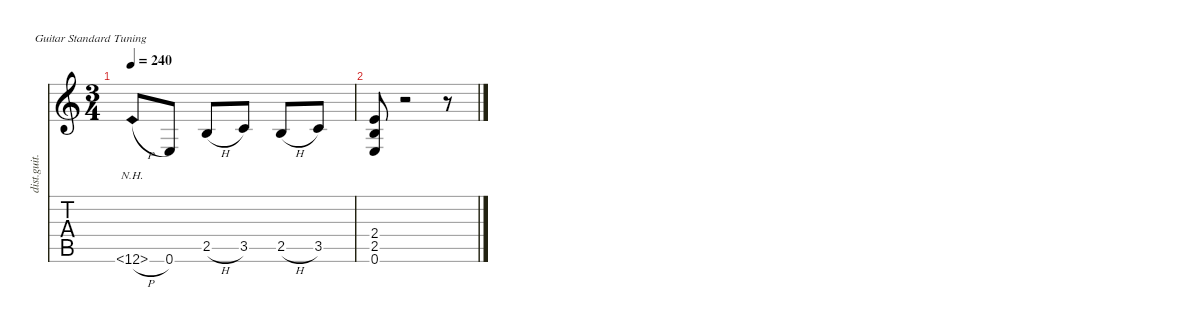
\defaultSystemsLayout 4
\hideDynamics
\bracketExtendMode nobrackets
\track ("loe 2" "dist.guit.") {instrument distortionguitar}
\staff {score tabs}
\tuning (E4 B3 G3 D3 A2 E2)
\ts (3 4)
\tempo 240
\clef g2
\ks c
1.6{nh h}.8{dy f beam Up} 0.6.8{beam Up} 2.5{h}.8{beam Up} 3.5.8{beam Up} 2.5{h}.8{beam Up} 3.5.8{beam Up} |
(2.4 2.5 0.6).8{beam Up} r.2{beam Down} r.8{beam Down}
